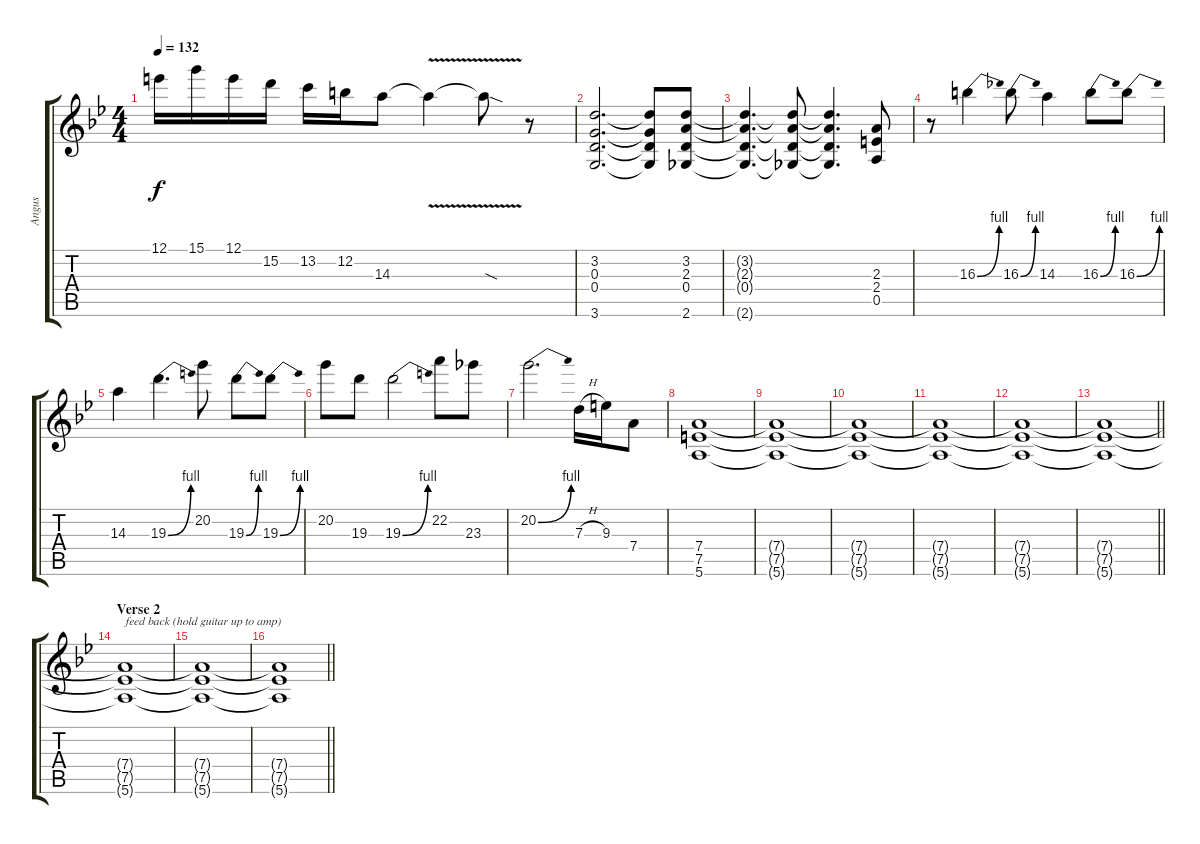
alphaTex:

\track ("Angus" "Angus") {instrument overdrivenguitar}
\staff {score tabs}
\tuning (E4 B3 G3 D3 A2 E2) {hide}
\ts (4 4)
\tempo 132
\clef g2
\ks bb
12.1.16{dy f} 15.1.16 12.1.16 15.2.16 13.2.16 12.2.16 14.3.8 14.3{v t}.4 14.3{sod t}.8 r.8 |
(3.2 0.3 0.4 3.6).2{d} (3.2{t} 0.3{t} 0.4{t} 3.6{t}).8 (3.2 2.3 0.4 2.6).8 |
(3.2{t} 2.3{t} 0.4{t} 2.6{t}).4{d} (3.2{t} 2.3{t} 0.4{t} 2.6{t}).8 (3.2{t} 2.3{t} 0.4{t} 2.6{t}).4{d} (2.3 2.4 0.5).8 |
r.8 16.3{be (bend 0 0 60 4)}.4 16.3{be (bend 0 0 60 4)}.8 14.3.4 16.3{be (bend 0 0 60 4)}.8 16.3{be (bend 0 0 60 4)}.8 |
14.3.4 19.3{be (bend 0 0 60 4)}.4{d} 20.2.8 19.3{be (bend 0 0 60 4)}.8 19.3{be (bend 0 0 60 4)}.8 |
20.2.8 19.3.8 19.3{be (bend 0 0 60 4)}.2 22.2.8 23.3.8 |
20.2{be (bend 0 0 60 4)}.2{d} 7.3{h}.16 9.3.16 7.4.8 |
(7.4 7.5 5.6).1 |
(7.4{t} 7.5{t} 5.6{t}).1 |
(7.4{t} 7.5{t} 5.6{t}).1 |
(7.4{t} 7.5{t} 5.6{t}).1 |
(7.4{t} 7.5{t} 5.6{t}).1 |
\barLineRight lightlight
(7.4{t} 7.5{t} 5.6{t}).1 |
\section ("" "Verse 2")
(7.4{t} 7.5{t} 5.6{t}).1{txt "feed back (hold guitar up to amp)"} |
(7.4{t} 7.5{t} 5.6{t}).1 |
\barLineRight lightlight
(7.4{t} 7.5{t} 5.6{t}).1
